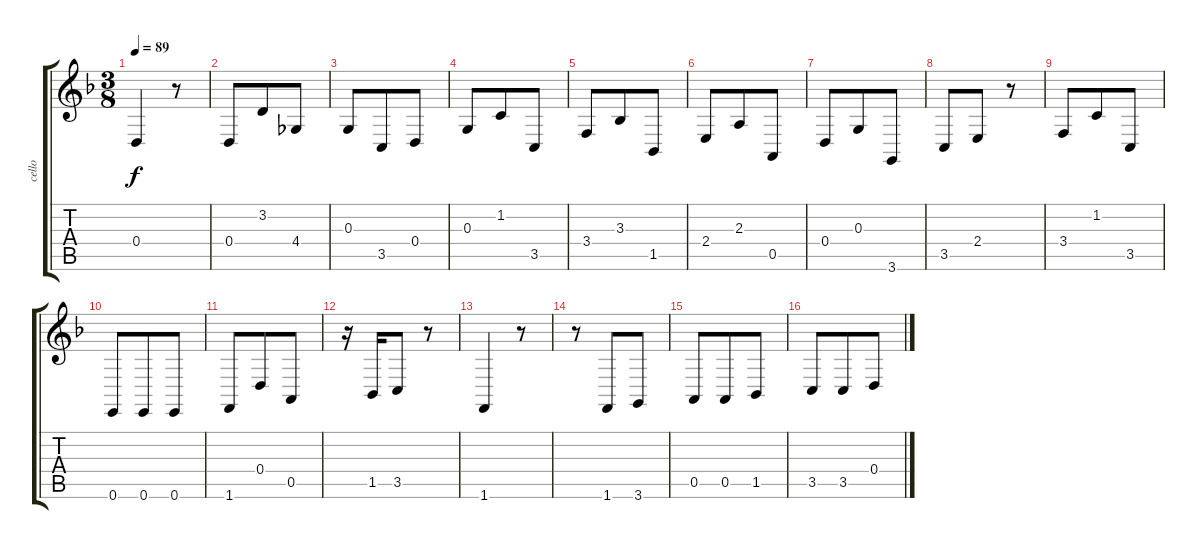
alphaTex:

\track ("cello" "cello") {instrument cello}
\staff {score tabs}
\tuning (E4 B3 G3 D3 A2 E2) {hide}
\ts (3 8)
\tempo 89
\clef g2
\ks dminor
0.4.4{dy f} r.8 |
0.4.8 3.2.8 4.4.8 |
0.3.8 3.5.8 0.4.8 |
0.3.8 1.2.8 3.5.8 |
3.4.8 3.3.8 1.5.8 |
2.4.8 2.3.8 0.5.8 |
0.4.8 0.3.8 3.6.8 |
3.5.8 2.4.8 r.8 |
3.4.8 1.2.8 3.5.8 |
0.6.8 0.6.8 0.6.8 |
1.6.8 0.4.8 0.5.8 |
r.16 1.5.16 3.5.8 r.8 |
1.6.4 r.8 |
r.8 1.6.8 3.6.8 |
0.5.8 0.5.8 1.5.8 |
3.5.8 3.5.8 0.4.8
